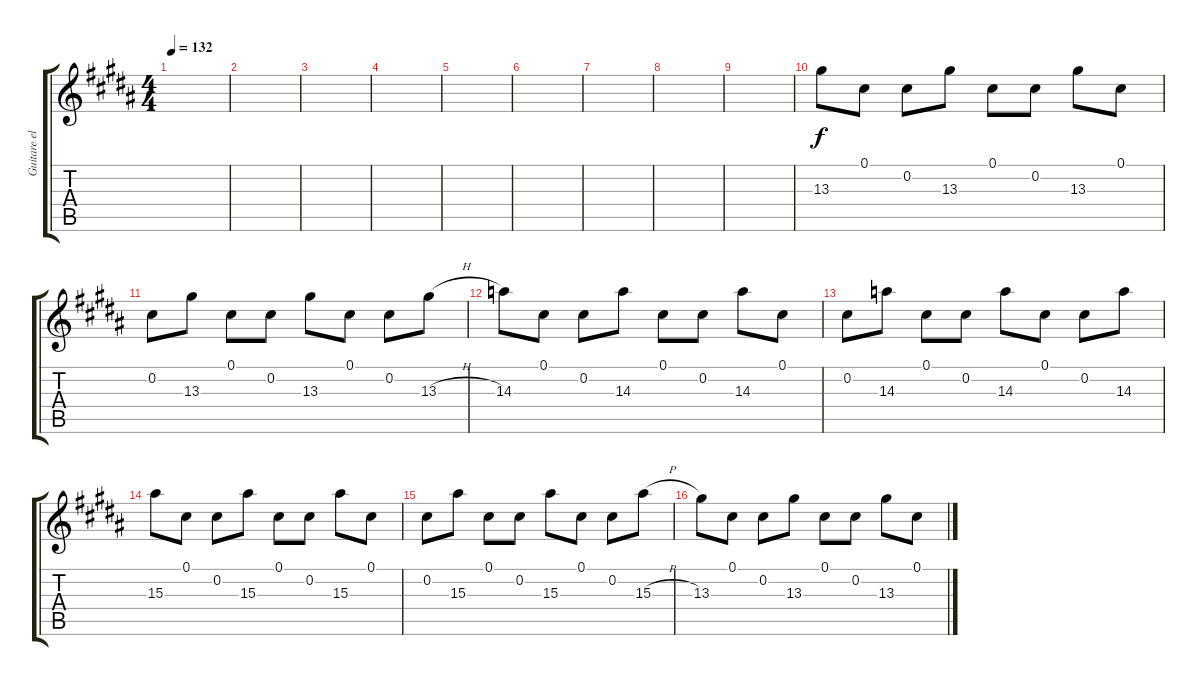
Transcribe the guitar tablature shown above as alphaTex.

\track ("Guitare elec. (Jon Buckland)" "Guitare el") {instrument overdrivenguitar}
\staff {score tabs}
\tuning (Db4 Db4 G3 D3 A2 E2) {hide}
\ts (4 4)
\tempo 132
\clef g2
\ks b
|
|
|
|
|
|
|
|
|
13.3.8 0.1.8 0.2.8 13.3.8 0.1.8 0.2.8 13.3.8 0.1.8 |
0.2.8 13.3.8 0.1.8 0.2.8 13.3.8 0.1.8 0.2.8 13.3{h}.8 |
14.3.8 0.1.8 0.2.8 14.3.8 0.1.8 0.2.8 14.3.8 0.1.8 |
0.2.8 14.3.8 0.1.8 0.2.8 14.3.8 0.1.8 0.2.8 14.3.8 |
15.3.8 0.1.8 0.2.8 15.3.8 0.1.8 0.2.8 15.3.8 0.1.8 |
0.2.8 15.3.8 0.1.8 0.2.8 15.3.8 0.1.8 0.2.8 15.3{h}.8 |
13.3.8 0.1.8 0.2.8 13.3.8 0.1.8 0.2.8 13.3.8 0.1.8
